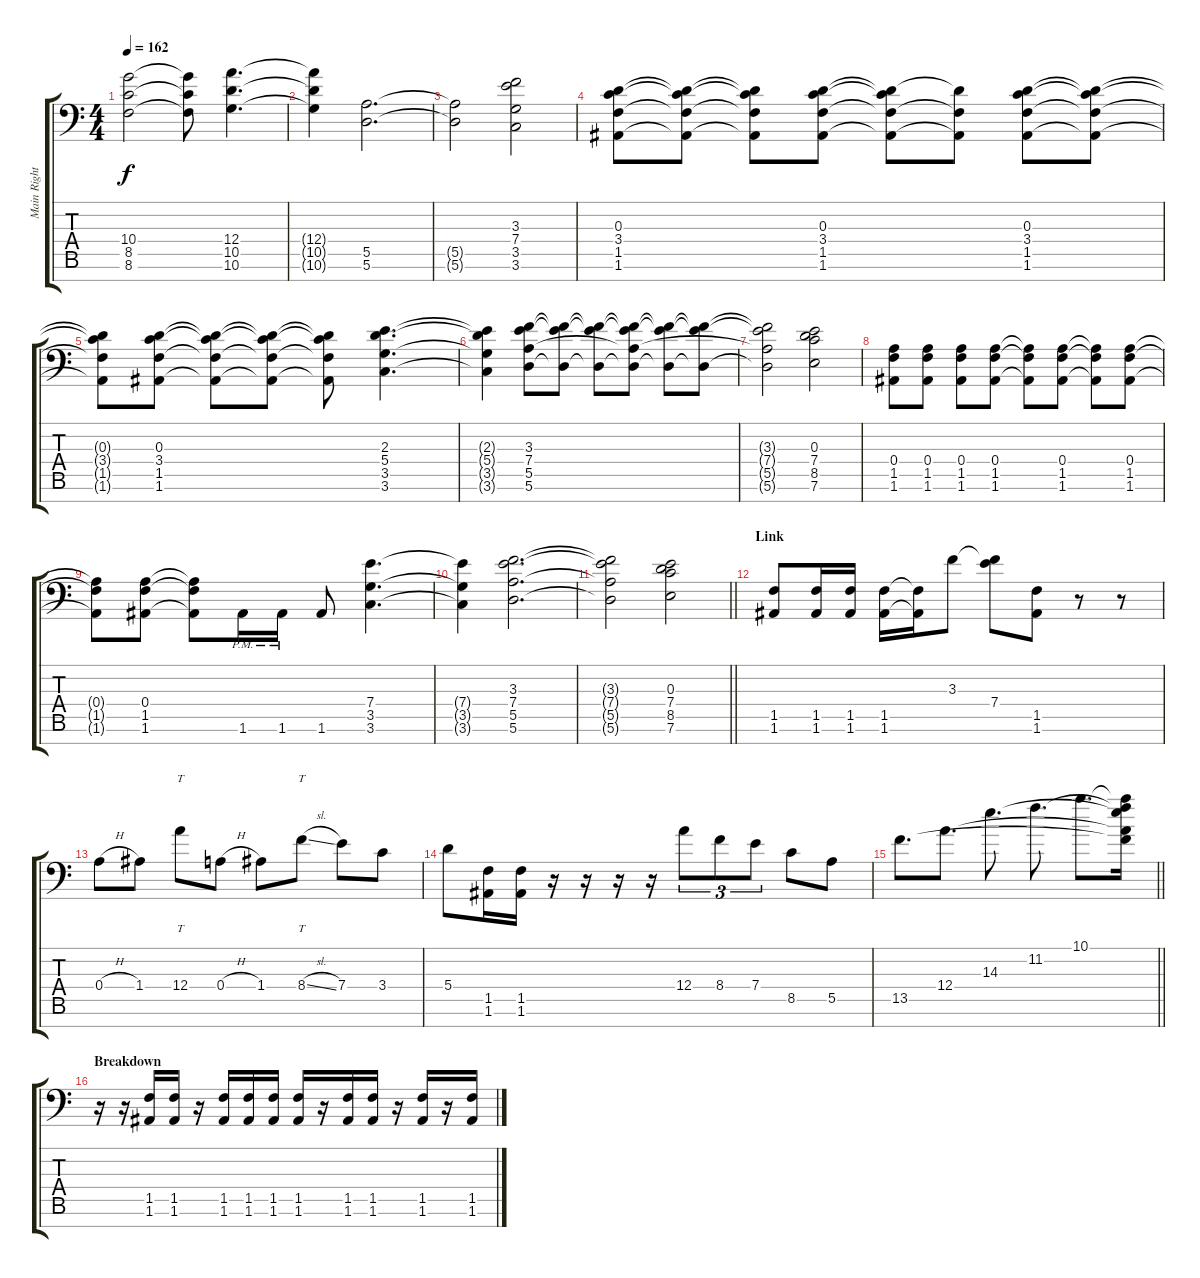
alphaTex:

\track ("Main Right" "Main Right") {instrument distortionguitar}
\staff {score tabs}
\tuning (B3 Gb3 D3 A2 E2 A1 E1) {hide}
\ts (4 4)
\tempo 162
\clef f4
\ks c
(10.4{t} 8.5{t} 8.6{t}).2{dy f} (10.4{t} 8.5{t} 8.6{t}).8 (12.4 10.5 10.6).4{d} |
(12.4{t} 10.5{t} 10.6{t}).4 (5.5 5.6).2{d} |
(5.5{t} 5.6{t}).2 (3.3 7.4 3.5 3.6).2 |
(0.3 3.4 1.5 1.6).8 (0.3{t} 3.4{t} 1.5{t} 1.6{t}).8 (0.3{t} 3.4{t} 1.5{t} 1.6{t}).8 (0.3 3.4 1.5 1.6).8 (0.3{t} 3.4{t} 1.5{t} 1.6{t}).8 (0.3{t} 1.5{t} 1.6{t}).8 (0.3 3.4 1.5 1.6).8 (0.3{t} 3.4{t} 1.5{t} 1.6{t}).8 |
(0.3{t} 3.4{t} 1.5{t} 1.6{t}).8 (0.3 3.4 1.5 1.6).8 (0.3{t} 3.4{t} 1.5{t} 1.6{t}).8 (0.3{t} 3.4{t} 1.5{t} 1.6{t}).8 (0.3{t} 3.4{t} 1.5{t} 1.6{t}).8 (2.3 5.4 3.5 3.6).4{d} |
(2.3{t} 5.4{t} 3.5{t} 3.6{t}).4 (3.3 7.4 5.5 5.6).8 (3.3{t} 7.4{t} 5.6{t}).8 (3.3{t} 7.4{t} 5.6{t}).8 (3.3{t} 7.4{t} 5.5{t} 5.6{t}).8 (3.3{t} 7.4{t} 5.6{t}).8 (3.3{t} 7.4{t} 5.6{t}).8 |
(3.3{t} 7.4{t} 5.5{t} 5.6{t}).2 (0.3 7.4 8.5 7.6).2 |
(0.4 1.5 1.6).8 (0.4 1.5 1.6).8 (0.4 1.5 1.6).8 (0.4 1.5 1.6).8 (0.4{t} 1.5{t} 1.6{t}).8 (0.4 1.5 1.6).8 (0.4{t} 1.5{t} 1.6{t}).8 (0.4 1.5 1.6).8 |
(0.4{t} 1.5{t} 1.6{t}).8 (0.4 1.5 1.6).8 (0.4{t} 1.5{t} 1.6{t}).8 1.6{pm}.16 1.6{pm}.16 1.6.8 (7.4 3.5 3.6).4{d} |
(7.4{t} 3.5{t} 3.6{t}).4 (3.3 7.4 5.5 5.6).2{d} |
\barLineRight lightlight
(3.3{t} 7.4{t} 5.5{t} 5.6{t}).2 (0.3 7.4 8.5 7.6).2 |
\section ("" "Link")
(1.5 1.6).8 (1.5 1.6).16 (1.5 1.6).16 (1.5 1.6).16 (1.5{t} 1.6{t}).16 3.3.8 (3.3{t} 7.4).8 (1.5 1.6).8 r.8 r.8 |
0.4{h}.8 1.4.8 12.4.8{tt} 0.4{h}.8 1.4.8 8.4{sl}.8{tt} 7.4.8 3.4.8 |
5.4.8 (1.5 1.6).16 (1.5 1.6).16 r.16 r.16 r.16 r.16 12.4.8{tu (3 2)} 8.4.8{tu (3 2)} 7.4.8{tu (3 2)} 8.5.8 5.5.8 |
\barLineRight lightlight
13.5.8{d} 12.4.8{d} 14.3.8{d} 11.2.8{d} 10.1.8{d} (10.1{t} 11.2{t} 14.3{t} 12.4{t} 13.5{t}).16 |
\section ("" "Breakdown")
r.16 r.16 (1.5 1.6).16 (1.5 1.6).16 r.16 (1.5 1.6).16 (1.5 1.6).16 (1.5 1.6).16 (1.5 1.6).16 r.16 (1.5 1.6).16 (1.5 1.6).16 r.16 (1.5 1.6).16 r.16 (1.5 1.6).16
